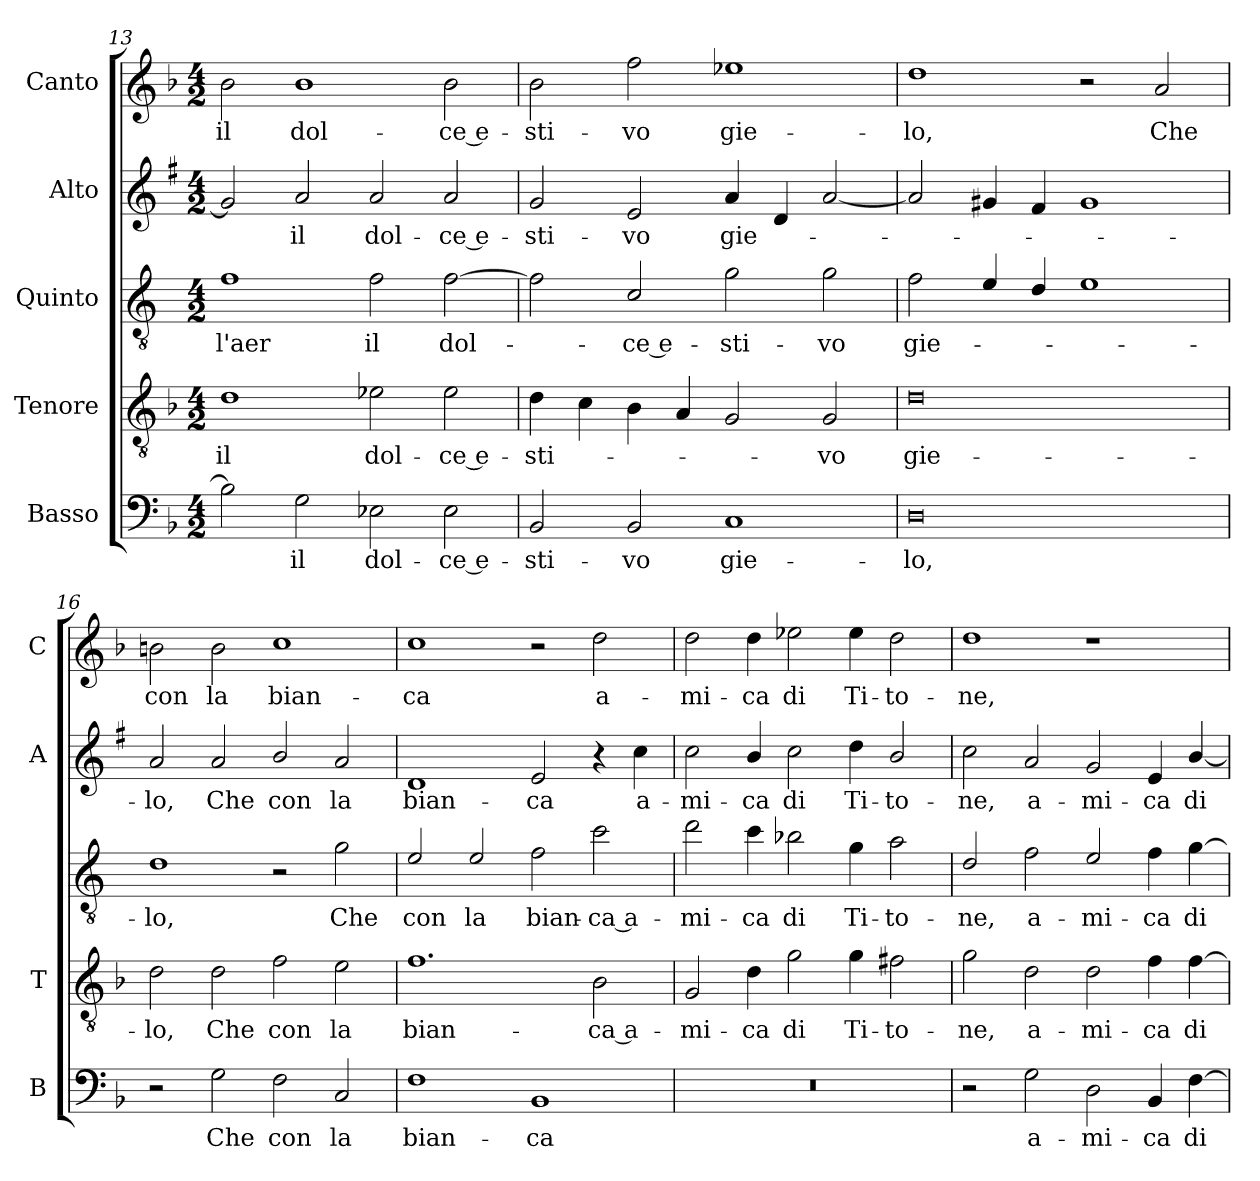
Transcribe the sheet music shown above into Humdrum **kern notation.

**kern	**text	**kern	**text	**kern	**text	**kern	**text	**kern	**text
*part5	*part5	*part4	*part4	*part3	*part3	*part2	*part2	*part1	*part1
*staff5	*staff5	*staff4	*staff4	*staff3	*staff3	*staff2	*staff2	*staff1	*staff1
*I"Basso	*	*I"Tenore	*	*I"Quinto	*	*I"Alto	*	*I"Canto	*
*I'B	*	*I'T	*	*	*	*I'A	*	*I'C	*
*clefF4	*	*clefGv2	*	*clefGv2	*	*clefG2	*	*clefG2	*
*	*	*	*	*ITrd4c7	*	*ITrd1c2	*	*	*
*k[b-]	*	*k[b-]	*	*k[b-]	*	*k[b-]	*	*k[b-]	*
*F:	*	*F:	*	*F:	*	*F:	*	*F:	*
*M4/2	*	*M4/2	*	*M4/2	*	*M4/2	*	*M4/2	*
=13	=13	=13	=13	=13	=13	=13	=13	=13	=13
!	!	!	!LO:LY:b	!	!LO:LY:b	!	!	!	!LO:LY:b
2B-\]	.	1d	il	1B-	l'aer	2f/]	.	2b-\	il
!	!LO:LY:b	!	!	!	!	!	!LO:LY:b	!	!LO:LY:b
2G\	il	.	.	.	.	2g/	il	1b-	dol-
!	!LO:LY:b	!	!LO:LY:b	!	!LO:LY:b	!	!LO:LY:b	!	!
2E-X\	dol-	2e-X\	dol-	2B-\	il	2g/	dol-	.	.
!	!LO:LY:b	!	!LO:LY:b	!	!LO:LY:b	!	!LO:LY:b	!	!LO:LY:b
2E-\	-ce e-	2e-\	-ce e-	[2B-\	dol-	2g/	-ce e-	2b-\	-ce e-
=14	=14	=14	=14	=14	=14	=14	=14	=14	=14
!	!LO:LY:b	!	!LO:LY:b	!	!	!	!LO:LY:b	!	!LO:LY:b
2BB-/	-sti-	4d\	-sti-	2B-\]	.	2f/	-sti-	2b-\	-sti-
.	.	4c\	.	.	.	.	.	.	.
!	!LO:LY:b	!	!	!	!LO:LY:b	!	!LO:LY:b	!	!LO:LY:b
2BB-/	-vo	4B-\	.	2F/	-ce e-	2d/	-vo	2ff\	-vo
.	.	4A/	.	.	.	.	.	.	.
!	!LO:LY:b	!	!	!	!LO:LY:b	!	!LO:LY:b	!	!LO:LY:b
1C	gie-	2G/	.	2c\	-sti-	4g/	gie-	1ee-X	gie-
.	.	.	.	.	.	4c/	.	.	.
!	!	!	!LO:LY:b	!	!LO:LY:b	!	!	!	!
.	.	2G/	-vo	2c\	-vo	[2g/	.	.	.
!!LO:LB:g=z
=15	=15	=15	=15	=15	=15	=15	=15	=15	=15
!	!LO:LY:b	!	!LO:LY:b	!	!LO:LY:b	!	!	!	!LO:LY:b
0D	-lo,	0d	gie-	2B-\	gie-	2g/]	.	1dd	-lo,
.	.	.	.	4A/	.	4f#X/	.	.	.
.	.	.	.	4G/	.	4e/	.	.	.
.	.	.	.	1A	.	1f#	.	2r	.
!	!	!	!	!	!	!	!	!	!LO:LY:b
.	.	.	.	.	.	.	.	2a/	Che
=16	=16	=16	=16	=16	=16	=16	=16	=16	=16
!	!	!	!LO:LY:b	!	!LO:LY:b	!	!LO:LY:b	!	!LO:LY:b
2r	.	2d\	-lo,	1G	-lo,	2g/	-lo,	2bn\	con
!	!LO:LY:b	!	!LO:LY:b	!	!	!	!LO:LY:b	!	!LO:LY:b
2G\	Che	2d\	Che	.	.	2g/	Che	2b\	la
!	!LO:LY:b	!	!LO:LY:b	!	!	!	!LO:LY:b	!	!LO:LY:b
2F\	con	2f\	con	2r	.	2a/	con	1cc	bian-
!	!LO:LY:b	!	!LO:LY:b	!	!LO:LY:b	!	!LO:LY:b	!	!
2C/	la	2e\	la	2c\	Che	2g/	la	.	.
=17	=17	=17	=17	=17	=17	=17	=17	=17	=17
!	!LO:LY:b	!	!LO:LY:b	!	!LO:LY:b	!	!LO:LY:b	!	!LO:LY:b
1F	bian-	1.f	bian-	2A/	con	1c	bian-	1cc	-ca
!	!	!	!	!	!LO:LY:b	!	!	!	!
.	.	.	.	2A/	la	.	.	.	.
!	!LO:LY:b	!	!	!	!LO:LY:b	!	!LO:LY:b	!	!
1BB-	-ca	.	.	2B-\	bian-	2d/	-ca	2r	.
!	!	!	!LO:LY:b	!	!LO:LY:b	!	!	!	!LO:LY:b
.	.	2B-\	-ca a-	2f\	-ca a-	4r	.	2dd\	a-
!	!	!	!	!	!	!	!LO:LY:b	!	!
.	.	.	.	.	.	4b-\	a-	.	.
=18	=18	=18	=18	=18	=18	=18	=18	=18	=18
!	!	!	!LO:LY:b	!	!LO:LY:b	!	!LO:LY:b	!	!LO:LY:b
0r	.	2G/	-mi-	2g\	-mi-	2b-\	-mi-	2dd\	-mi-
!	!	!	!LO:LY:b	!	!LO:LY:b	!	!LO:LY:b	!	!LO:LY:b
.	.	4d\	-ca	4f\	-ca	4a/	-ca	4dd\	-ca
!	!	!	!LO:LY:b	!	!LO:LY:b	!	!LO:LY:b	!	!LO:LY:b
.	.	2g\	di	2e-X\	di	2b-\	di	2ee-X\	di
!	!	!	!LO:LY:b	!	!LO:LY:b	!	!LO:LY:b	!	!LO:LY:b
.	.	4g\	Ti-	4c\	Ti-	4cc\	Ti-	4ee-\	Ti-
!	!	!	!LO:LY:b	!	!LO:LY:b	!	!LO:LY:b	!	!LO:LY:b
.	.	2f#X\	-to-	2d\	-to-	2a/	-to-	2dd\	-to-
=19	=19	=19	=19	=19	=19	=19	=19	=19	=19
!	!	!	!LO:LY:b	!	!LO:LY:b	!	!LO:LY:b	!	!LO:LY:b
2r	.	2g\	-ne,	2G/	-ne,	2b-\	-ne,	1dd	-ne,
!	!LO:LY:b	!	!LO:LY:b	!	!LO:LY:b	!	!LO:LY:b	!	!
2G\	a-	2d\	a-	2B-\	a-	2g/	a-	.	.
!	!LO:LY:b	!	!LO:LY:b	!	!LO:LY:b	!	!LO:LY:b	!	!
2D\	-mi-	2d\	-mi-	2A/	-mi-	2f/	-mi-	1r	.
!	!LO:LY:b	!	!LO:LY:b	!	!LO:LY:b	!	!LO:LY:b	!	!
4BB-/	-ca	4f\	-ca	4B-\	-ca	4d/	-ca	.	.
!	!LO:LY:b	!	!LO:LY:b	!	!LO:LY:b	!	!LO:LY:b	!	!
[4F\	di	[4f\	di	[4c\	di	[4a/	di	.	.
=	=	=	=	=	=	=	=	=	=
*-	*-	*-	*-	*-	*-	*-	*-	*-	*-
